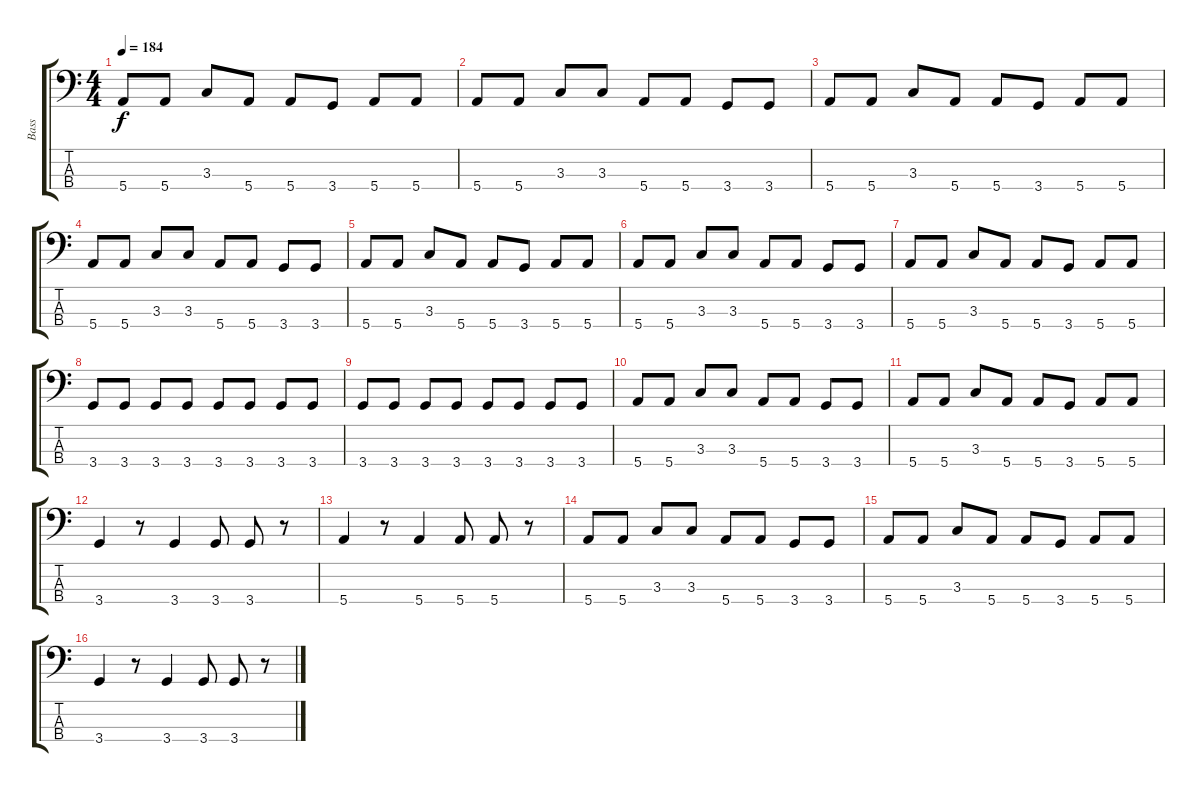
\track ("Bass" "Bass") {instrument electricbassfinger}
\staff {score tabs}
\tuning (G2 D2 A1 E1) {hide}
\ts (4 4)
\tempo 184
\clef f4
\ks c
5.4.8{dy f} 5.4.8 3.3.8 5.4.8 5.4.8 3.4.8 5.4.8 5.4.8 |
5.4.8 5.4.8 3.3.8 3.3.8 5.4.8 5.4.8 3.4.8 3.4.8 |
5.4.8 5.4.8 3.3.8 5.4.8 5.4.8 3.4.8 5.4.8 5.4.8 |
5.4.8 5.4.8 3.3.8 3.3.8 5.4.8 5.4.8 3.4.8 3.4.8 |
5.4.8 5.4.8 3.3.8 5.4.8 5.4.8 3.4.8 5.4.8 5.4.8 |
5.4.8 5.4.8 3.3.8 3.3.8 5.4.8 5.4.8 3.4.8 3.4.8 |
5.4.8 5.4.8 3.3.8 5.4.8 5.4.8 3.4.8 5.4.8 5.4.8 |
3.4.8 3.4.8 3.4.8 3.4.8 3.4.8 3.4.8 3.4.8 3.4.8 |
3.4.8 3.4.8 3.4.8 3.4.8 3.4.8 3.4.8 3.4.8 3.4.8 |
5.4.8 5.4.8 3.3.8 3.3.8 5.4.8 5.4.8 3.4.8 3.4.8 |
5.4.8 5.4.8 3.3.8 5.4.8 5.4.8 3.4.8 5.4.8 5.4.8 |
3.4.4 r.8 3.4.4 3.4.8 3.4.8 r.8 |
5.4.4 r.8 5.4.4 5.4.8 5.4.8 r.8 |
5.4.8 5.4.8 3.3.8 3.3.8 5.4.8 5.4.8 3.4.8 3.4.8 |
5.4.8 5.4.8 3.3.8 5.4.8 5.4.8 3.4.8 5.4.8 5.4.8 |
3.4.4 r.8 3.4.4 3.4.8 3.4.8 r.8
